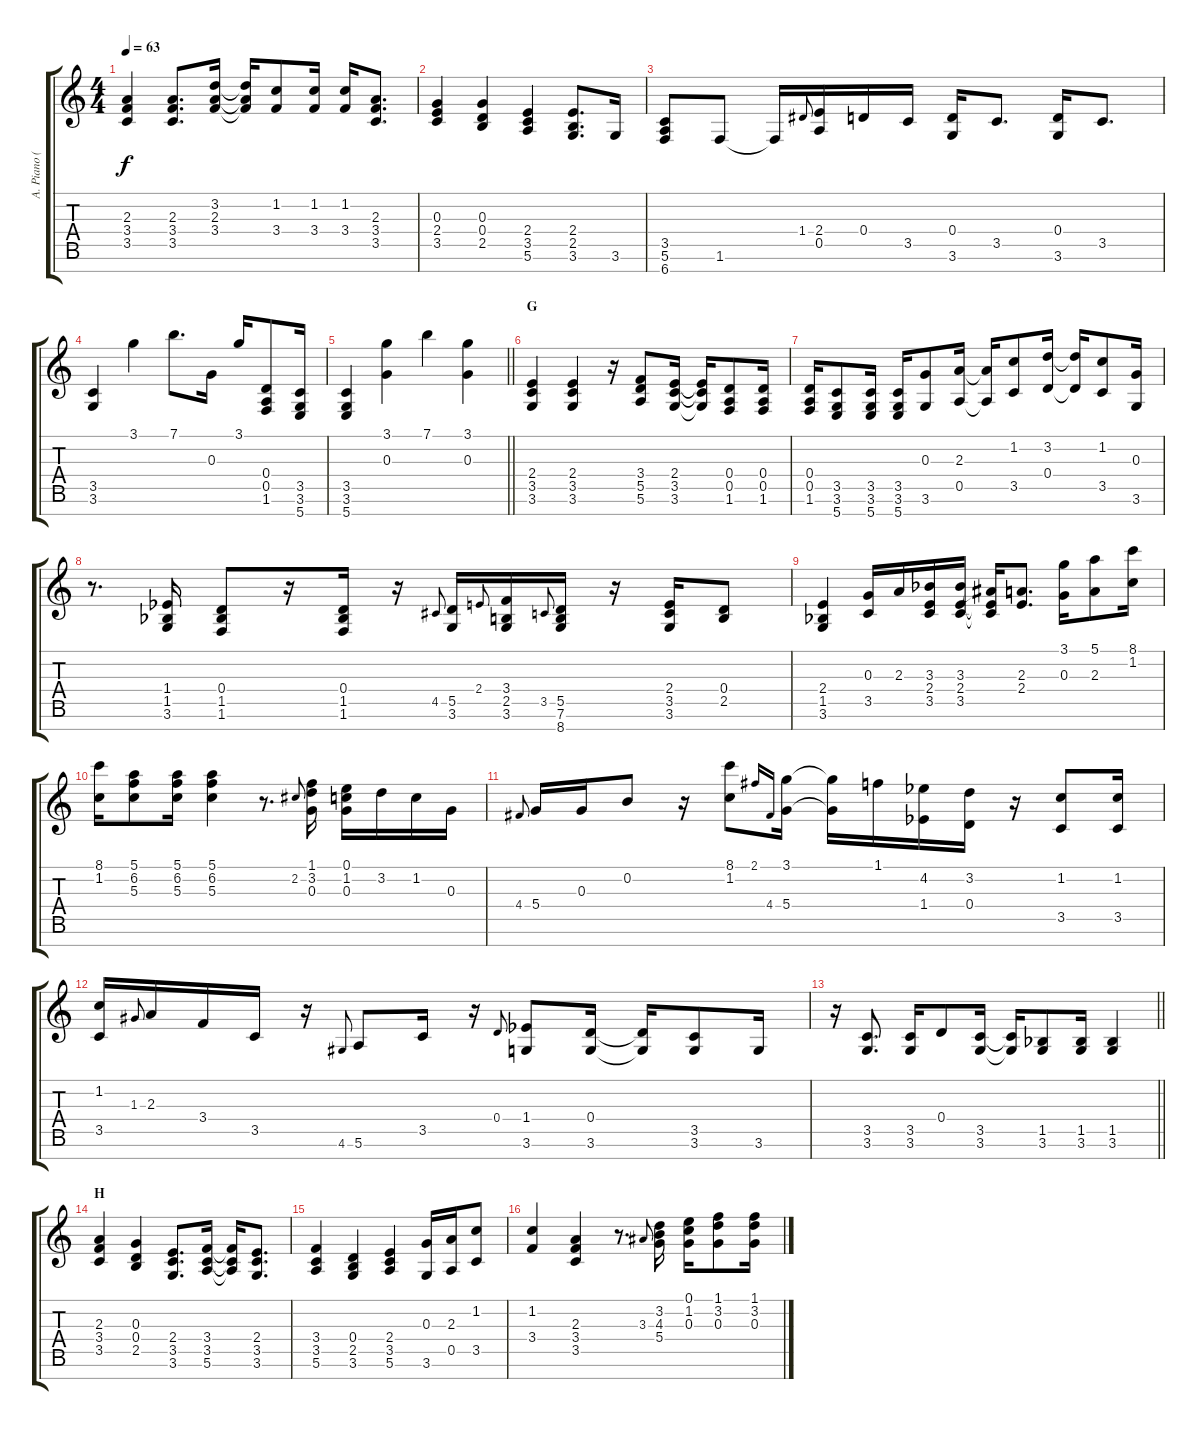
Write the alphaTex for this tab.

\track ("A. Piano (Right Hand)" "A. Piano (") {instrument acousticgrandpiano}
\staff {score tabs}
\tuning (E5 B4 G4 D4 A3 E3 B2) {hide}
\ts (4 4)
\tempo 63
\clef g2
\ks c
(2.3 3.4 3.5).4{dy f} (2.3 3.4 3.5).8{d} (3.2 2.3 3.4).16 (3.2{t} 2.3{t} 3.4{t}).16 (1.2 3.4).8 (1.2 3.4).16 (1.2 3.4).16 (2.3 3.4 3.5).8{d} |
(0.3 2.4 3.5).4 (0.3 0.4 2.5).4 (2.4 3.5 5.6).4 (2.4 2.5 3.6).8{d} 3.6.16 |
(3.5 5.6 6.7).8 1.6.8 1.6{t}.16 1.4.8{gr onbeat} (2.4 0.5).16 0.4.16 3.5.16 (0.4 3.6).16 3.5.8{d} (0.4 3.6).16 3.5.8{d} |
(3.5 3.6).4 3.1.4 7.1.8{d} 0.3.16 3.1.16 (0.4 0.5 1.6).8 (3.5 3.6 5.7).16 |
\barLineRight lightlight
(3.5 3.6 5.7).4 (3.1 0.3).4 7.1.4 (3.1 0.3).4 |
\section ("" "G")
(2.4 3.5 3.6).4 (2.4 3.5 3.6).4 r.16 (3.4 5.5 5.6).8 (2.4 3.5 3.6).16 (2.4{t} 3.5{t} 3.6{t}).16 (0.4 0.5 1.6).8 (0.4 0.5 1.6).16 |
(0.4 0.5 1.6).16 (3.5 3.6 5.7).8 (3.5 3.6 5.7).16 (3.5 3.6 5.7).16 (0.3 3.6).8 (2.3 0.5).16 (2.3{t} 0.5{t}).16 (1.2 3.5).8 (3.2 0.4).16 (3.2{t} 0.4{t}).16 (1.2 3.5).8 (0.3 3.6).16 |
r.8{d} (1.4{acc b} 1.5{acc b} 3.6).16 (0.4 1.5{acc b} 1.6).8 r.16 (0.4 1.5{acc b} 1.6).16 r.16 4.5.8{gr onbeat} (5.5 3.6).16 2.4.8{gr onbeat} (3.4 2.5 3.6).16 3.5.8{gr onbeat} (5.5 7.6 8.7).16 r.16 (2.4 3.5 3.6).16 (0.4 2.5).8 |
(2.4 1.5{acc b} 3.6).4 (0.3 3.5).16 2.3.16 (3.3{acc b} 2.4 3.5).16 (3.3{acc b} 2.4 3.5).16 (3.3{t} 2.4{t} 3.5{t}).16 (2.3 2.4).8{d} (3.1 0.3).16 (5.1 2.3).8 (8.1 1.2).16 |
(8.1 1.2).16 (5.1 6.2 5.3).8 (5.1 6.2 5.3).16 (5.1 6.2 5.3).4 r.8{d} 2.2.8{gr onbeat} (1.1 3.2 0.3).16 (0.1 1.2 0.3).16 3.2.16 1.2.16 0.3.16 |
4.4.8{gr onbeat} 5.4.16 0.3.16 0.2.8 r.16 (8.1 1.2).8 2.1.16{gr onbeat} 4.4.16{gr onbeat} (3.1 5.4).16 (3.1{t} 5.4{t}).16 1.1.16 (4.2{acc b} 1.4{acc b}).16 (3.2 0.4).16 r.16 (1.2 3.5).8 (1.2 3.5).16 |
(1.2 3.5).16 1.3.8{gr onbeat} 2.3.16 3.4.16 3.5.16 r.16 4.6.8{gr onbeat} 5.6.8 3.5.16 r.16 0.4.8{gr onbeat} (1.4{acc b} 3.6).8 (0.4 3.6).16 (0.4{t} 3.6{t}).16 (3.5 3.6).8 3.6.16 |
\barLineRight lightlight
r.16 (3.5 3.6).8{d} (3.5 3.6).16 0.4.8 (3.5 3.6).16 (3.5{t} 3.6{t}).16 (1.5{acc b} 3.6).8 (1.5{acc b} 3.6).16 (1.5{acc b} 3.6).4 |
\section ("" "H")
(2.3 3.4 3.5).4 (0.3 0.4 2.5).4 (2.4 3.5 3.6).8{d} (3.4 3.5 5.6).16 (3.4{t} 3.5{t} 5.6{t}).16 (2.4 3.5 3.6).8{d} |
(3.4 3.5 5.6).4 (0.4 2.5 3.6).4 (2.4 3.5 5.6).4 (0.3 3.6).16 (2.3 0.5).16 (1.2 3.5).8 |
(1.2 3.4).4 (2.3 3.4 3.5).4 r.8{d} 3.3.8{gr onbeat} (3.2 4.3 5.4).16 (0.1 1.2 0.3).16 (1.1 3.2 0.3).8 (1.1 3.2 0.3).16
